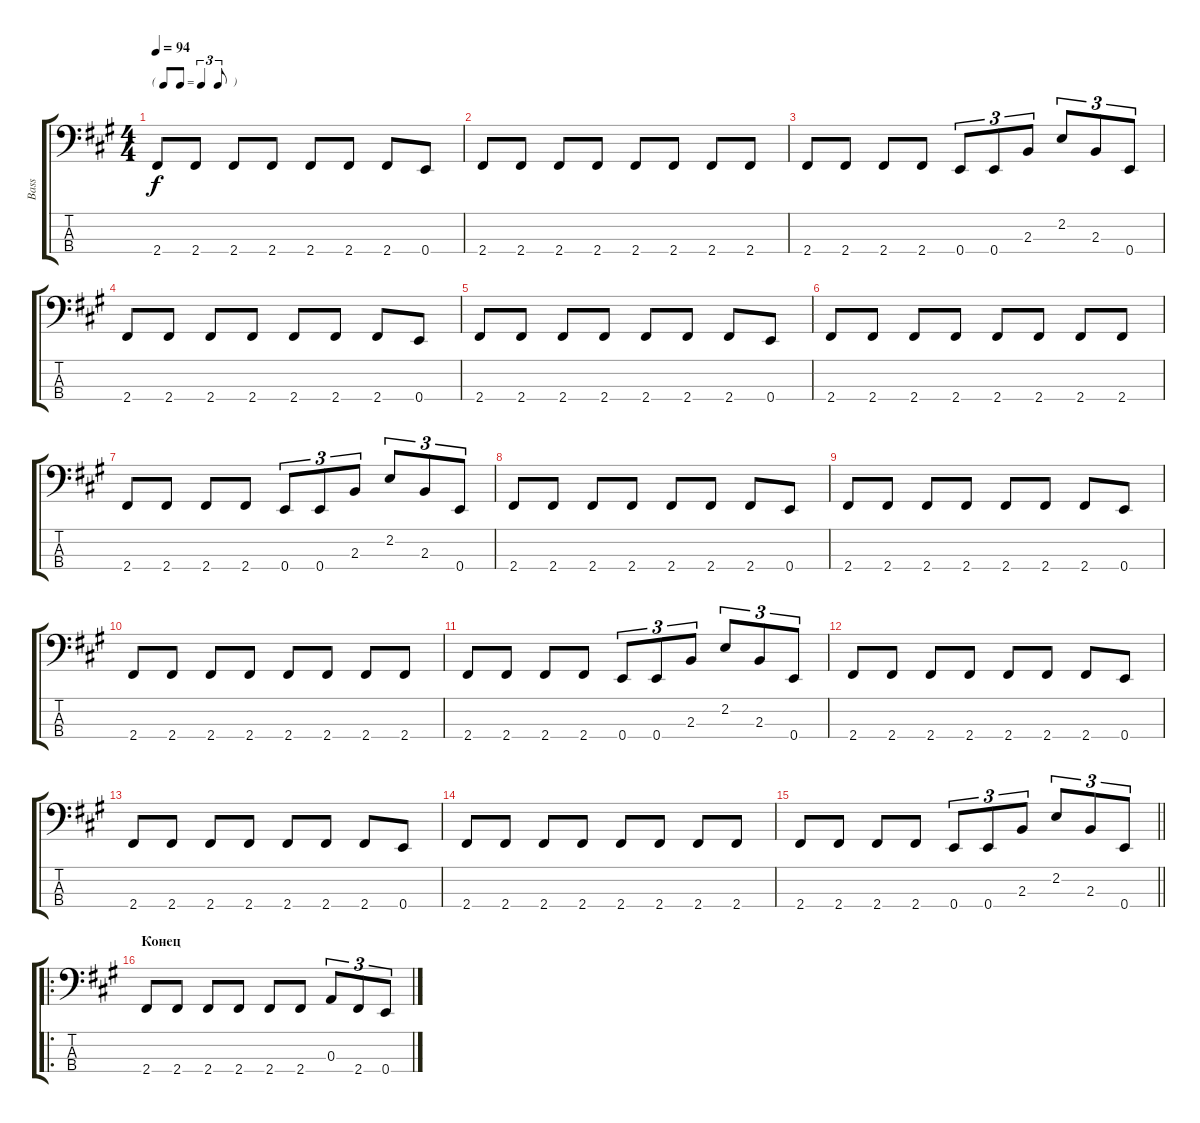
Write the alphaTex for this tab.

\track ("Bass" "Bass") {instrument electricbasspick}
\staff {score tabs}
\tuning (G2 D2 A1 E1) {hide}
\ts (4 4)
\tf triplet8th
\tempo 94
\clef f4
\ks f#minor
2.4.8{dy f} 2.4.8 2.4.8 2.4.8 2.4.8 2.4.8 2.4.8 0.4.8 |
2.4.8 2.4.8 2.4.8 2.4.8 2.4.8 2.4.8 2.4.8 2.4.8 |
2.4.8 2.4.8 2.4.8 2.4.8 0.4.8{tu (3 2)} 0.4.8{tu (3 2)} 2.3.8{tu (3 2)} 2.2.8{tu (3 2)} 2.3.8{tu (3 2)} 0.4.8{tu (3 2)} |
2.4.8 2.4.8 2.4.8 2.4.8 2.4.8 2.4.8 2.4.8 0.4.8 |
2.4.8 2.4.8 2.4.8 2.4.8 2.4.8 2.4.8 2.4.8 0.4.8 |
2.4.8 2.4.8 2.4.8 2.4.8 2.4.8 2.4.8 2.4.8 2.4.8 |
2.4.8 2.4.8 2.4.8 2.4.8 0.4.8{tu (3 2)} 0.4.8{tu (3 2)} 2.3.8{tu (3 2)} 2.2.8{tu (3 2)} 2.3.8{tu (3 2)} 0.4.8{tu (3 2)} |
2.4.8 2.4.8 2.4.8 2.4.8 2.4.8 2.4.8 2.4.8 0.4.8 |
2.4.8 2.4.8 2.4.8 2.4.8 2.4.8 2.4.8 2.4.8 0.4.8 |
2.4.8 2.4.8 2.4.8 2.4.8 2.4.8 2.4.8 2.4.8 2.4.8 |
2.4.8 2.4.8 2.4.8 2.4.8 0.4.8{tu (3 2)} 0.4.8{tu (3 2)} 2.3.8{tu (3 2)} 2.2.8{tu (3 2)} 2.3.8{tu (3 2)} 0.4.8{tu (3 2)} |
2.4.8 2.4.8 2.4.8 2.4.8 2.4.8 2.4.8 2.4.8 0.4.8 |
2.4.8 2.4.8 2.4.8 2.4.8 2.4.8 2.4.8 2.4.8 0.4.8 |
2.4.8 2.4.8 2.4.8 2.4.8 2.4.8 2.4.8 2.4.8 2.4.8 |
\barLineRight lightlight
2.4.8 2.4.8 2.4.8 2.4.8 0.4.8{tu (3 2)} 0.4.8{tu (3 2)} 2.3.8{tu (3 2)} 2.2.8{tu (3 2)} 2.3.8{tu (3 2)} 0.4.8{tu (3 2)} |
\ro
\section ("" "Конец")
2.4.8 2.4.8 2.4.8 2.4.8 2.4.8 2.4.8 0.3.8{tu (3 2)} 2.4.8{tu (3 2)} 0.4.8{tu (3 2)}
